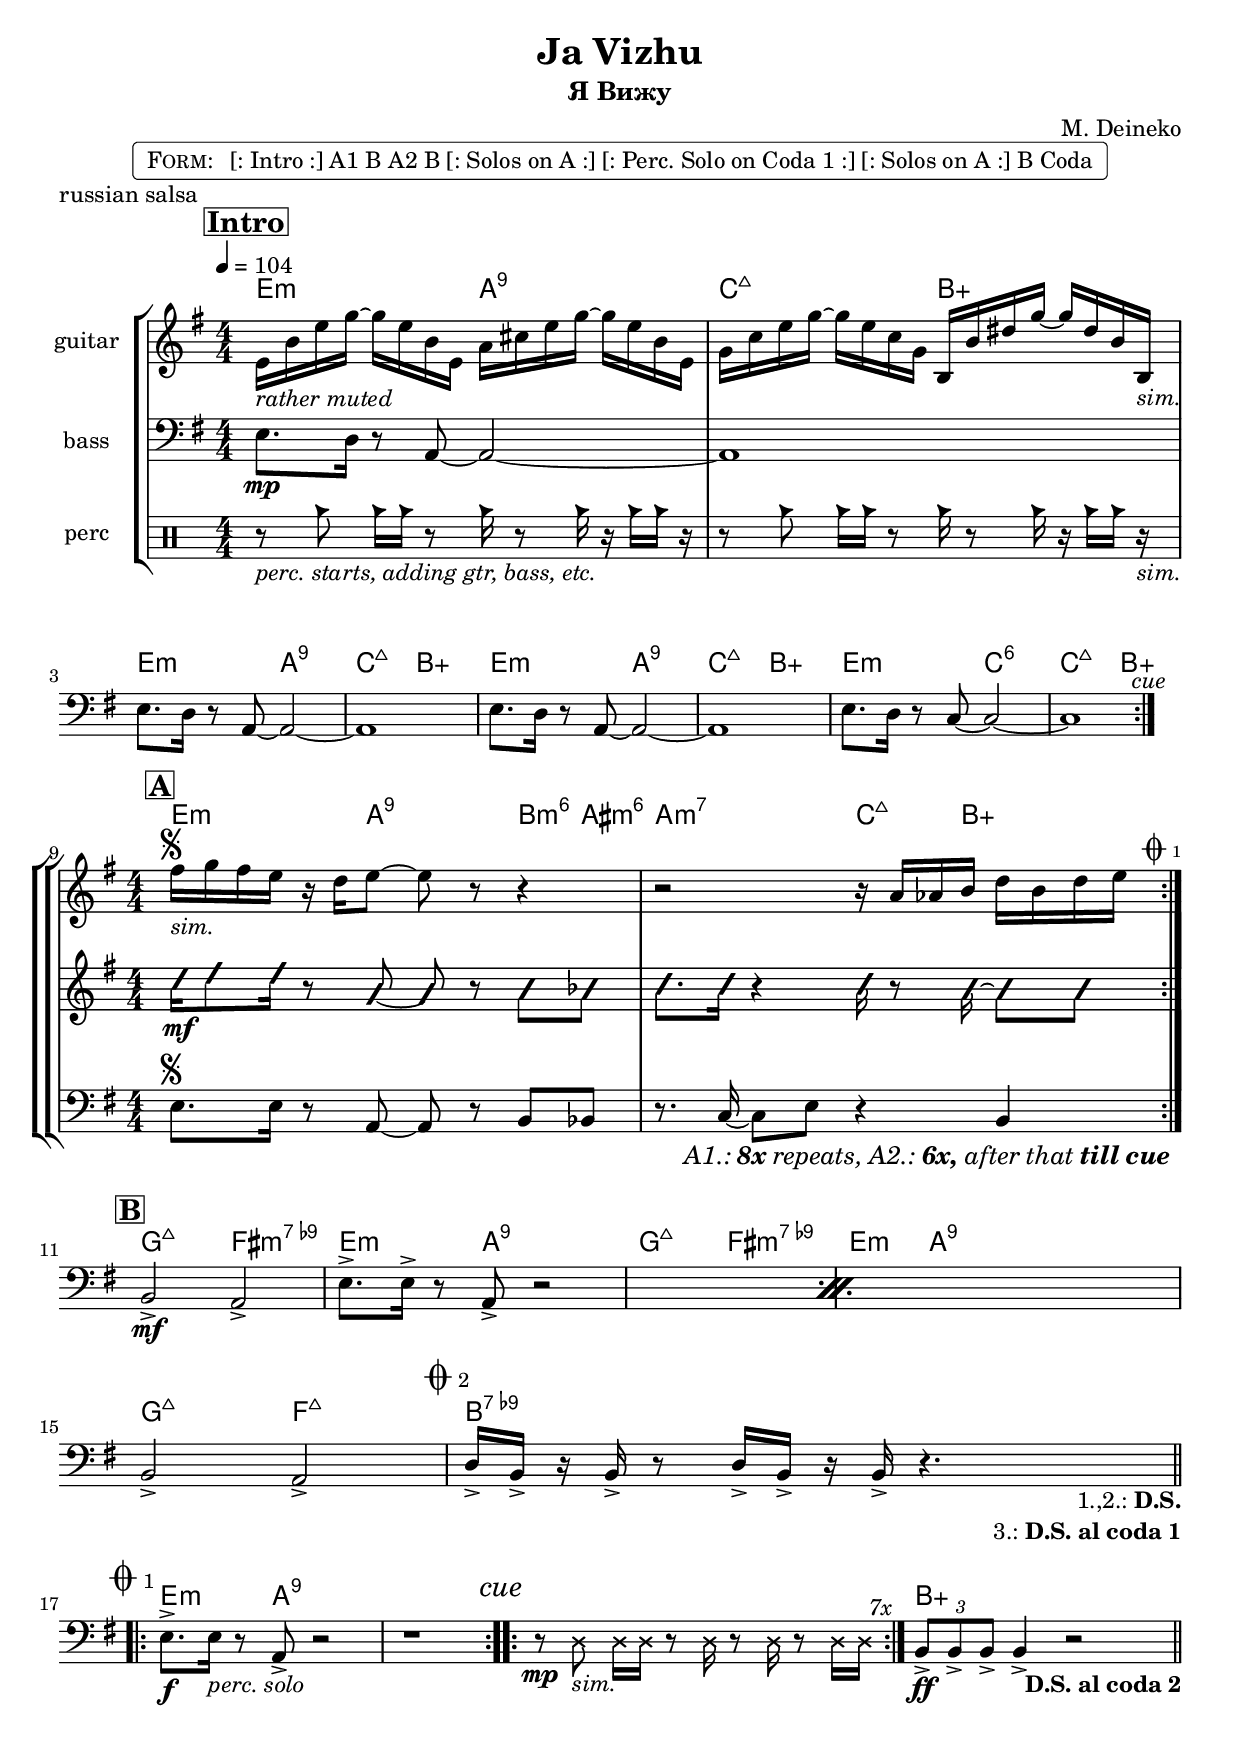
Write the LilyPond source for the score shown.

\version "2.13.46"

%
% $File$
% $Date$
% $Revision$
% $Author$
%

\header {
  title = "Ja Vizhu"
  subtitle = "Я Вижу"
  subsubtitle = ""

  composer = "M. Deineko"
  poet = ""
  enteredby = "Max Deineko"

  %meter = "104 bpm"
  piece = "russian salsa"
  version = "$Revision$"

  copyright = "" % "Transcribed and/or arranged by MaX"
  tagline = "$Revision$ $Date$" % ""
}

harmIn = \chords {
  \set Score.skipBars = ##t
  \set Score.markFormatter = #format-mark-box-letters

  \mark \markup \bold \box "Intro"

  \repeat volta 2 {
    d2:m g:9 | bes:maj a:aug |
    d2:m g:9 | bes:maj a:aug |
    d2:m g:9 | bes:maj a:aug |
    d2:m bes:6 | bes:maj a:aug |
  }

  \break
}

harmRiff = \chords {
  \set Score.skipBars = ##t
  \set Score.markFormatter = #format-mark-box-letters
  \override Staff.TimeSignature #'style = #'()

  \mark \markup \bold \box "A"

  \repeat volta 2 {
      d4:m s8 g8:9 s4 a8:m6 gis:m6 |
      g2:m7 bes8.:maj a16:aug s4 |
  }

  \break

  \mark \markup \bold \box "B"

  \repeat unfold 2 { f2:maj e:m9- d4.:m g8:9 s2 }
  f2:maj es:maj
  \mark \markup { \musicglyph #"scripts.coda"\sub{2} }
  a1:7.9-

  \bar "||:"
  \break

  \mark \markup { \musicglyph #"scripts.coda"\sub{1} }

  \repeat volta 2 { d4.:m g8:9 s2 | s1 \mark \markup \italic{cue} }
  \repeat volta 7 { s1 } a1:aug

  \bar "||"
  \break

  \mark \markup { \musicglyph #"scripts.coda"\sub{2} }
  a1:aug
  \bar "|."
}

melIn = \relative c'' {
  \set Staff.instrumentName = "guitar"
  \set Score.skipBars = ##t
  \set Score.markFormatter = #format-mark-box-letters
  \override Staff.TimeSignature #'style = #'()

  \key d \minor
  \time 4/4
  \clef treble
  \tempo 4 = 104

  d,16_\markup{\italic{rather muted}} a' d f ~ f d a d,
  g b d f ~ f d a d,
  f bes d f ~ f d bes f
  a, a' cis f ~ f cis a a,_\markup{\italic{sim.}} |
}

melRiff = \relative c'' {
  \set Staff.instrumentName = "lead"
  \set Score.skipBars = ##t
  \set Score.markFormatter = #format-mark-box-letters
  \override Staff.TimeSignature #'style = #'()

  \key d \minor
  \clef treble

  \repeat volta 4 {
    e16_\markup{\italic{sim.}}
    ^\markup{\musicglyph #"scripts.segno"}
    f e d r c d8 ~ d8 r r4 |
    r2 r16 g, ges a c a c d
    ^\markup{\hspace #4.0 \large \bold \musicglyph #"scripts.coda"\sub{1} }
    |
  }
}

bassIn = \relative c {
  \set Staff.instrumentName = "bass"
  \set Score.skipBars = ##t
  \set Score.markFormatter = #format-mark-box-letters
  \override Staff.TimeSignature #'style = #'()

  \key d \minor
  \clef bass

  \repeat volta 2 {
    d8.\mp c16 r8 g ~ g2 ~ | g1 |
    d'8. c16 r8 g ~ g2 ~ | g1 |
    d'8. c16 r8 g ~ g2 ~ | g1 |
    d'8. c16 r8 bes ~ bes2 ~ | bes1^\markup{\hspace #7.0 \italic cue} |
  }
}

bassRiff = \relative c {
  \set Staff.instrumentName = "bass"
  \set Score.skipBars = ##t
  \set Score.markFormatter = #format-mark-box-letters
  \override Staff.TimeSignature #'style = #'()

  \key d \minor
  \clef bass

  \repeat volta 2 {
    d8.
    ^\markup{\musicglyph #"scripts.segno"}
    d16 r8 g, ~ g8 r a as |
    r8. bes16 ~ bes8 d r4 a
    _\markup{ \hspace #-30.0 \large \italic { A1.: \bold 8x repeats, A2.: \bold 6x, after that \bold {till cue} } }
    |
  }

  \repeat percent 2 {
    a2->\mf g2-> | d'8.-> d16-> r8 g,-> r2 |
  }
  a2-> g2-> | c16-> a-> r a-> r8 c16-> a-> r a-> r4._\markup{ \hspace #7.0 \right-column { \line { 1.,2.: \bold D.S. } \line { 3.: \bold { D.S. al coda 1 } } } } |

  \repeat volta 2 {
    d8.->  \f d16_\markup{\italic{perc. solo}}
    r8 g,-> r2 | r1
  }
  \override NoteHead #'style = #'cross
  \repeat volta 7 {
    r8\mp c_\markup{\italic{sim.}} c16 c r8 c16 r8 c16 r8 c16 c ^\markup {\hspace #1.0 \italic{7x} } |
  }
  \override NoteHead #'style = #'default
  \times 2/3 { a8\ff-> a-> a-> } a4-> r2
  _\markup \bold { \hspace #-4.0 D.S. al coda 2 }
  |

  \times 2/3 { a8\f-> a-> a-> } \times 2/3 { c8->_\markup{\italic{rit.}} a-> g-> } a2->\fermata |
}

percIn = \drummode {
  \set Staff.instrumentName = "perc"
  \override Staff.TimeSignature #'style = #'()

  r8_\markup \italic{ perc. starts, adding gtr, bass, etc. }
  cb cb16 cb r8 cb16 r8 cb16 r cb16 cb r |
  r8 cb cb16 cb r8 cb16 r8 cb16 r cb16 cb r_\markup{\italic{sim.}} |
}

percRiff = \relative c'' {
  \set Staff.instrumentName = "guitar"
  \set Score.skipBars = ##t
  \set Score.markFormatter = #format-mark-box-letters
  \override Staff.TimeSignature #'style = #'()

  \key d \minor
  %\time 4/4
  \clef treble

  \override NoteHead #'style = #'slash

  \repeat volta 4 {
    c16\mf d8 d16 r8 g,8 ~ g8 r a as |
    bes8. bes16 r4 bes16 r8 a16 ~ a8 a |
  }
}

\markup {
    \fill-line { % This centers the words, which looks nicer
    \hspace #1.0 % gives the fill-line something to work with
    \rounded-box \pad-markup #0.3 {
      \column {
        \line{
          \hspace #0.5
          \smallCaps Form:
          \hspace #1
          [: Intro :]
          A1 B
          A2 B
          [: Solos on A :]
          [: Perc. Solo on Coda 1 :]
          [: Solos on A :]
          B
          Coda
          \hspace #0.5
        }
      }
    }
    \hspace #1.0 % gives the fill-line something to work with
  }
}

\score {
  \transpose c d {
    \new StaffGroup = "intro" <<
      \new ChordNames = "chords" \harmIn
      \new Staff = "guitar" \melIn
      \new Staff = "bass" \bassIn
      \new DrumStaff = "perc" \percIn
    >>
    \new StaffGroup = "riff" <<
      \new ChordNames = "chords" \harmRiff
      \new Staff = "lead" \melRiff
      \new Staff = "guitar" \percRiff
      \new Staff = "bass" \bassRiff
    >>
  }
}

\layout {
  ragged-last = ##t
  \context { \RemoveEmptyStaffContext }
}
